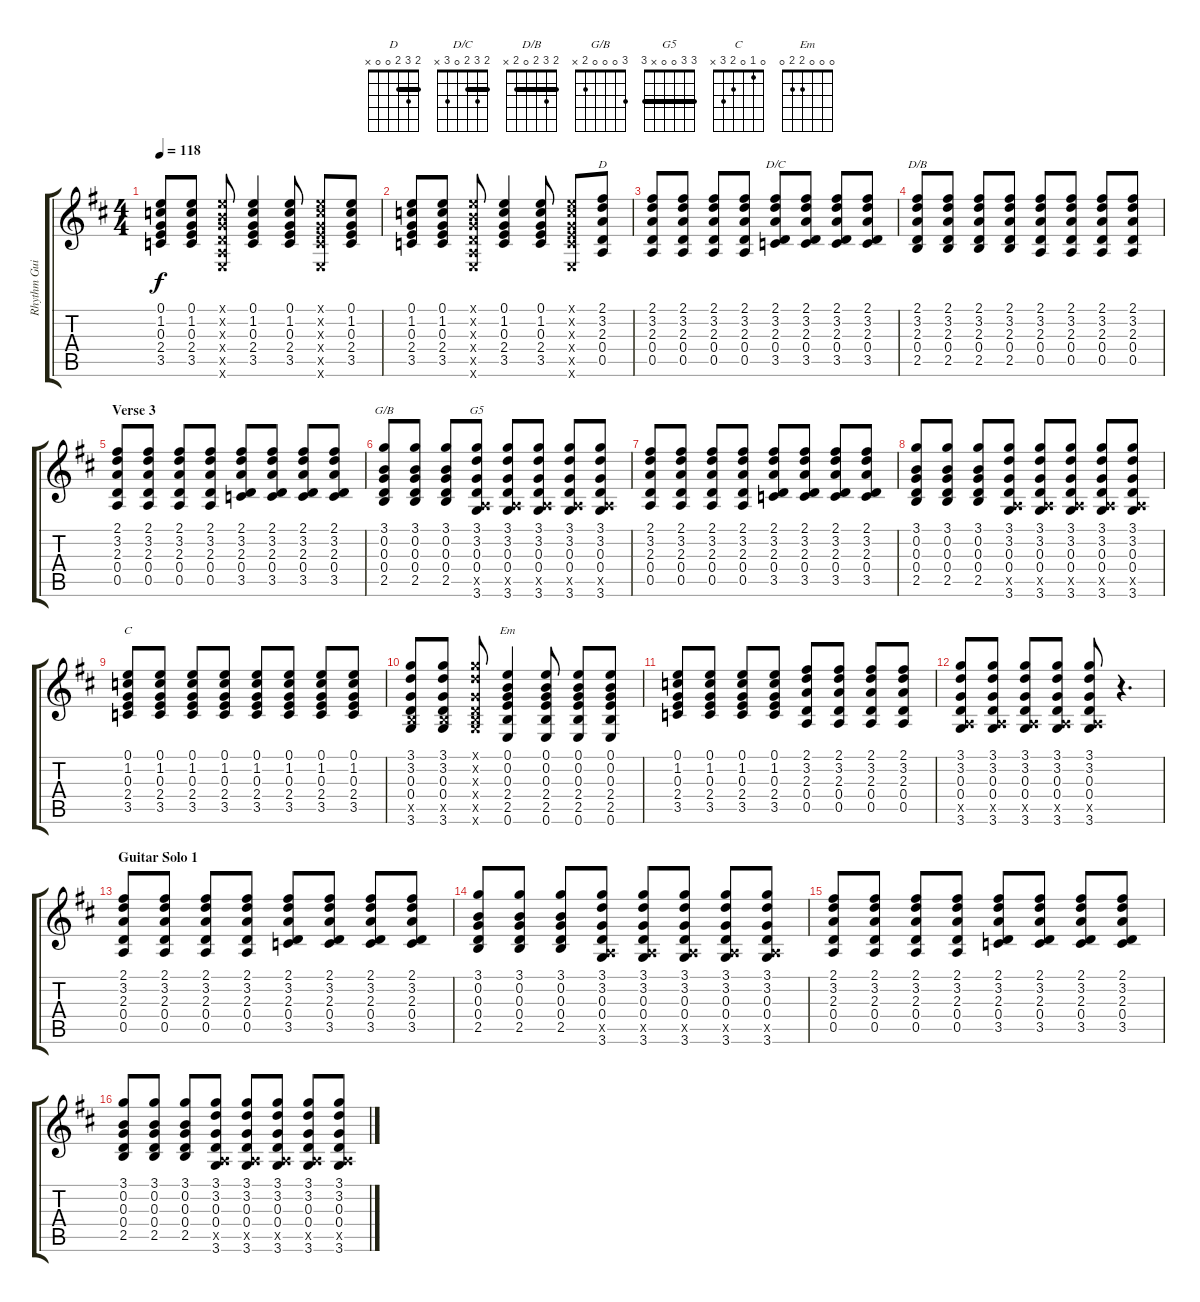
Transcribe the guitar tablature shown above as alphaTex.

\track ("Rhythm Guitar" "Rhythm Gui") {instrument acousticguitarsteel}
\staff {score tabs}
\tuning (E4 B3 G3 D3 A2 E2) {hide}
\chord ("D" 2 3 2 0 0 x) {barre 2}
\chord ("D/C" 2 3 2 0 3 x) {barre 2}
\chord ("D/B" 2 3 2 0 2 x) {barre 2}
\chord ("G/B" 3 0 0 0 2 x)
\chord ("G5" 3 3 0 0 x 3) {barre 3}
\chord ("C" 0 1 0 2 3 x)
\chord ("Em" 0 0 0 2 2 0)
\ts (4 4)
\tempo 118
\clef g2
\ks d
(0.1 1.2 0.3 2.4 3.5).8{dy f} (0.1 1.2 0.3 2.4 3.5).8 (0.1{x} 0.2{x} 0.3{x} 0.4{x} 0.5{x} 0.6{x}).8 (0.1 1.2 0.3 2.4 3.5).4 (0.1 1.2 0.3 2.4 3.5).8 (0.1{x} 1.2{x} 0.3{x} 2.4{x} 3.5{x} 0.6{x}).8 (0.1 1.2 0.3 2.4 3.5).8 |
(0.1 1.2 0.3 2.4 3.5).8 (0.1 1.2 0.3 2.4 3.5).8 (0.1{x} 0.2{x} 0.3{x} 0.4{x} 0.5{x} 0.6{x}).8 (0.1 1.2 0.3 2.4 3.5).4 (0.1 1.2 0.3 2.4 3.5).8 (0.1{x} 1.2{x} 0.3{x} 2.4{x} 3.5{x} 0.6{x}).8 (2.1 3.2 2.3 0.4 0.5).8{ch "D"} |
(2.1 3.2 2.3 0.4 0.5).8 (2.1 3.2 2.3 0.4 0.5).8 (2.1 3.2 2.3 0.4 0.5).8 (2.1 3.2 2.3 0.4 0.5).8 (2.1 3.2 2.3 0.4 3.5).8{ch "D/C"} (2.1 3.2 2.3 0.4 3.5).8 (2.1 3.2 2.3 0.4 3.5).8 (2.1 3.2 2.3 0.4 3.5).8 |
(2.1 3.2 2.3 0.4 2.5).8{ch "D/B"} (2.1 3.2 2.3 0.4 2.5).8 (2.1 3.2 2.3 0.4 2.5).8 (2.1 3.2 2.3 0.4 2.5).8 (2.1 3.2 2.3 0.4 0.5).8 (2.1 3.2 2.3 0.4 0.5).8 (2.1 3.2 2.3 0.4 0.5).8 (2.1 3.2 2.3 0.4 0.5).8 |
\section ("" "Verse 3")
(2.1 3.2 2.3 0.4 0.5).8 (2.1 3.2 2.3 0.4 0.5).8 (2.1 3.2 2.3 0.4 0.5).8 (2.1 3.2 2.3 0.4 0.5).8 (2.1 3.2 2.3 0.4 3.5).8 (2.1 3.2 2.3 0.4 3.5).8 (2.1 3.2 2.3 0.4 3.5).8 (2.1 3.2 2.3 0.4 3.5).8 |
(3.1 0.2 0.3 0.4 2.5).8{ch "G/B"} (3.1 0.2 0.3 0.4 2.5).8 (3.1 0.2 0.3 0.4 2.5).8 (3.1 3.2 0.3 0.4 0.5{x} 3.6).8{ch "G5"} (3.1 3.2 0.3 0.4 0.5{x} 3.6).8 (3.1 3.2 0.3 0.4 0.5{x} 3.6).8 (3.1 3.2 0.3 0.4 0.5{x} 3.6).8 (3.1 3.2 0.3 0.4 0.5{x} 3.6).8 |
(2.1 3.2 2.3 0.4 0.5).8 (2.1 3.2 2.3 0.4 0.5).8 (2.1 3.2 2.3 0.4 0.5).8 (2.1 3.2 2.3 0.4 0.5).8 (2.1 3.2 2.3 0.4 3.5).8 (2.1 3.2 2.3 0.4 3.5).8 (2.1 3.2 2.3 0.4 3.5).8 (2.1 3.2 2.3 0.4 3.5).8 |
(3.1 0.2 0.3 0.4 2.5).8 (3.1 0.2 0.3 0.4 2.5).8 (3.1 0.2 0.3 0.4 2.5).8 (3.1 3.2 0.3 0.4 0.5{x} 3.6).8 (3.1 3.2 0.3 0.4 0.5{x} 3.6).8 (3.1 3.2 0.3 0.4 0.5{x} 3.6).8 (3.1 3.2 0.3 0.4 0.5{x} 3.6).8 (3.1 3.2 0.3 0.4 0.5{x} 3.6).8 |
(0.1 1.2 0.3 2.4 3.5).8{ch "C"} (0.1 1.2 0.3 2.4 3.5).8 (0.1 1.2 0.3 2.4 3.5).8 (0.1 1.2 0.3 2.4 3.5).8 (0.1 1.2 0.3 2.4 3.5).8 (0.1 1.2 0.3 2.4 3.5).8 (0.1 1.2 0.3 2.4 3.5).8 (0.1 1.2 0.3 2.4 3.5).8 |
(3.1 3.2 0.3 0.4 2.5{x} 3.6).8 (3.1 3.2 0.3 0.4 2.5{x} 3.6).8 (3.1{x} 3.2{x} 0.3{x} 0.4{x} 2.5{x} 3.6{x}).8 (0.1 0.2 0.3 2.4 2.5 0.6).4{ch "Em"} (0.1 0.2 0.3 2.4 2.5 0.6).8 (0.1 0.2 0.3 2.4 2.5 0.6).8 (0.1 0.2 0.3 2.4 2.5 0.6).8 |
(0.1 1.2 0.3 2.4 3.5).8 (0.1 1.2 0.3 2.4 3.5).8 (0.1 1.2 0.3 2.4 3.5).8 (0.1 1.2 0.3 2.4 3.5).8 (2.1 3.2 2.3 0.4 0.5).8 (2.1 3.2 2.3 0.4 0.5).8 (2.1 3.2 2.3 0.4 0.5).8 (2.1 3.2 2.3 0.4 0.5).8 |
(3.1 3.2 0.3 0.4 0.5{x} 3.6).8 (3.1 3.2 0.3 0.4 0.5{x} 3.6).8 (3.1 3.2 0.3 0.4 0.5{x} 3.6).8 (3.1 3.2 0.3 0.4 0.5{x} 3.6).8 (3.1 3.2 0.3 0.4 0.5{x} 3.6).8 r.4{d} |
\section ("" "Guitar Solo 1")
(2.1 3.2 2.3 0.4 0.5).8 (2.1 3.2 2.3 0.4 0.5).8 (2.1 3.2 2.3 0.4 0.5).8 (2.1 3.2 2.3 0.4 0.5).8 (2.1 3.2 2.3 0.4 3.5).8 (2.1 3.2 2.3 0.4 3.5).8 (2.1 3.2 2.3 0.4 3.5).8 (2.1 3.2 2.3 0.4 3.5).8 |
(3.1 0.2 0.3 0.4 2.5).8 (3.1 0.2 0.3 0.4 2.5).8 (3.1 0.2 0.3 0.4 2.5).8 (3.1 3.2 0.3 0.4 0.5{x} 3.6).8 (3.1 3.2 0.3 0.4 0.5{x} 3.6).8 (3.1 3.2 0.3 0.4 0.5{x} 3.6).8 (3.1 3.2 0.3 0.4 0.5{x} 3.6).8 (3.1 3.2 0.3 0.4 0.5{x} 3.6).8 |
(2.1 3.2 2.3 0.4 0.5).8 (2.1 3.2 2.3 0.4 0.5).8 (2.1 3.2 2.3 0.4 0.5).8 (2.1 3.2 2.3 0.4 0.5).8 (2.1 3.2 2.3 0.4 3.5).8 (2.1 3.2 2.3 0.4 3.5).8 (2.1 3.2 2.3 0.4 3.5).8 (2.1 3.2 2.3 0.4 3.5).8 |
(3.1 0.2 0.3 0.4 2.5).8 (3.1 0.2 0.3 0.4 2.5).8 (3.1 0.2 0.3 0.4 2.5).8 (3.1 3.2 0.3 0.4 0.5{x} 3.6).8 (3.1 3.2 0.3 0.4 0.5{x} 3.6).8 (3.1 3.2 0.3 0.4 0.5{x} 3.6).8 (3.1 3.2 0.3 0.4 0.5{x} 3.6).8 (3.1 3.2 0.3 0.4 0.5{x} 3.6).8
